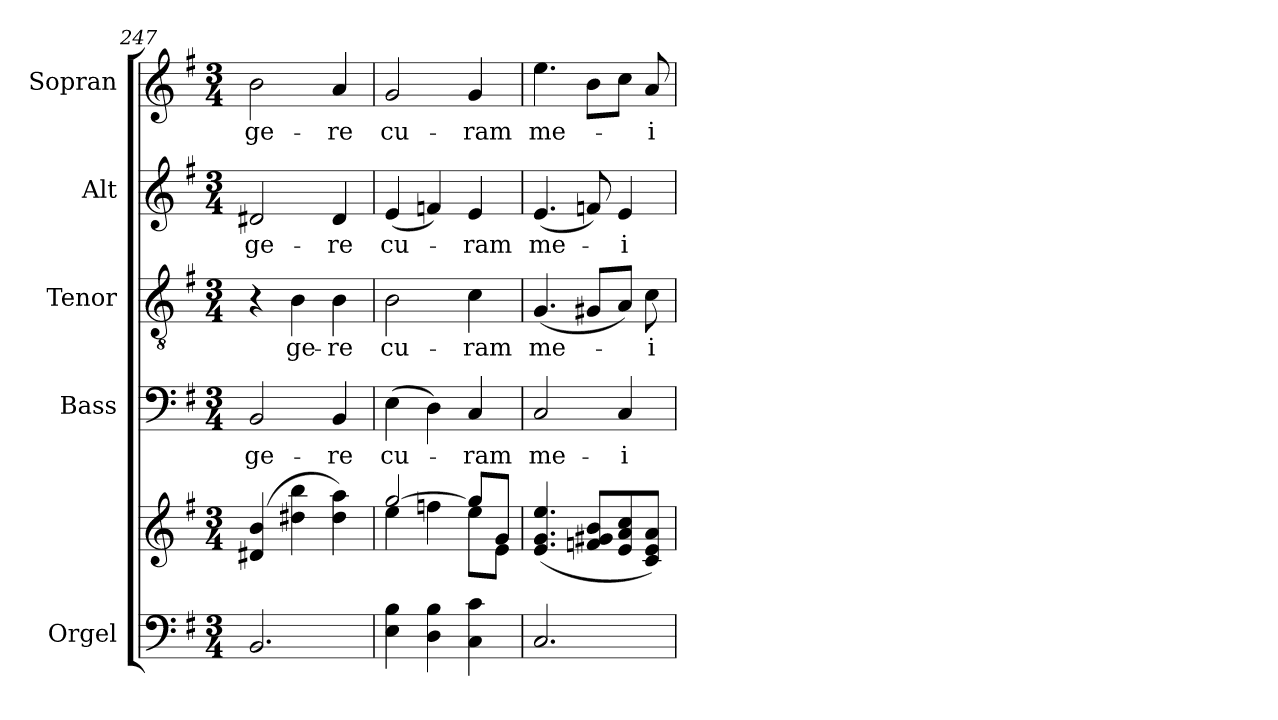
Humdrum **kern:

**kern	**kern	**kern	**text	**kern	**text	**kern	**text	**kern	**text
*part5	*part5	*part4	*part4	*part3	*part3	*part2	*part2	*part1	*part1
*staff6	*staff5	*staff4	*staff4	*staff3	*staff3	*staff2	*staff2	*staff1	*staff1
*I"Orgel	*	*I"Bass	*	*I"Tenor	*	*I"Alt	*	*I"Sopran	*
*I'Org.	*	*I'B.	*	*I'T.	*	*I'A.	*	*I'S.	*
*clefF4	*clefG2	*clefF4	*	*clefGv2	*	*clefG2	*	*clefG2	*
*k[f#]	*k[f#]	*k[f#]	*	*k[f#]	*	*k[f#]	*	*k[f#]	*
*G:	*G:	*G:	*	*G:	*	*G:	*	*G:	*
*M3/4	*M3/4	*M3/4	*	*M3/4	*	*M3/4	*	*M3/4	*
=247	=247	=247	=247	=247	=247	=247	=247	=247	=247
!	!	!	!LO:LY:b	!	!	!	!LO:LY:b	!	!LO:LY:b
2.BB/	(4d#X/ 4b/	2BB/	ge-	4r	.	2d#X/	ge-	2b\	ge-
!	!	!	!	!	!LO:LY:b	!	!	!	!
.	4dd#X\ 4bb\	.	.	4B\	ge-	.	.	.	.
!	!	!	!LO:LY:b	!	!LO:LY:b	!	!LO:LY:b	!	!LO:LY:b
.	4dd#\ 4aa\)	4BB/	-re	4B\	-re	4d#/	-re	4a/	-re
=248	=248	=248	=248	=248	=248	=248	=248	=248	=248
*	*^	*	*	*	*	*	*	*	*
!	!	!	!	!LO:LY:b	!	!LO:LY:b	!	!LO:LY:b	!	!LO:LY:b
4E\ 4B\	[>2gg/	4ee\	(>4E\	cu-	2B\	cu-	(<4e/	cu-	2g/	cu-
4D\ 4B\	.	4ffn\	4D\)	.	.	.	4fn/)	.	.	.
!	!	!	!	!LO:LY:b	!	!LO:LY:b	!	!LO:LY:b	!	!LO:LY:b
4C\ 4c\	8gg/L]	8ee\L	4C/	-ram	4c\	-ram	4e/	-ram	4g/	-ram
.	8g/J	8e\J	.	.	.	.	.	.	.	.
=249	=249	=249	=249	=249	=249	=249	=249	=249	=249	=249
!	!	!	!	!LO:LY:b	!	!LO:LY:b	!	!LO:LY:b	!	!LO:LY:b
*	*v	*v	*	*	*	*	*	*	*	*
2.C/	(<4.e/ 4.g/ 4.ee/	2C/	me-	(<4.G/	me-	(<4.e/	me-	4.ee\	me-
.	8fn/ 8g#X/ 8b/L	.	.	8G#X/L	.	8fn/)	.	8b\L	.
!	!	!	!LO:LY:b	!	!	!	!LO:LY:b	!	!
.	8e/ 8a/ 8cc/	4C/	-i	8A/J)	.	4e/	-i	8cc\J	.
!	!	!	!	!	!LO:LY:b	!	!	!	!LO:LY:b
.	8c/ 8e/ 8a/J)	.	.	8c\	-i	.	.	8a/	-i
=	=	=	=	=	=	=	=	=	=
*-	*-	*-	*-	*-	*-	*-	*-	*-	*-
